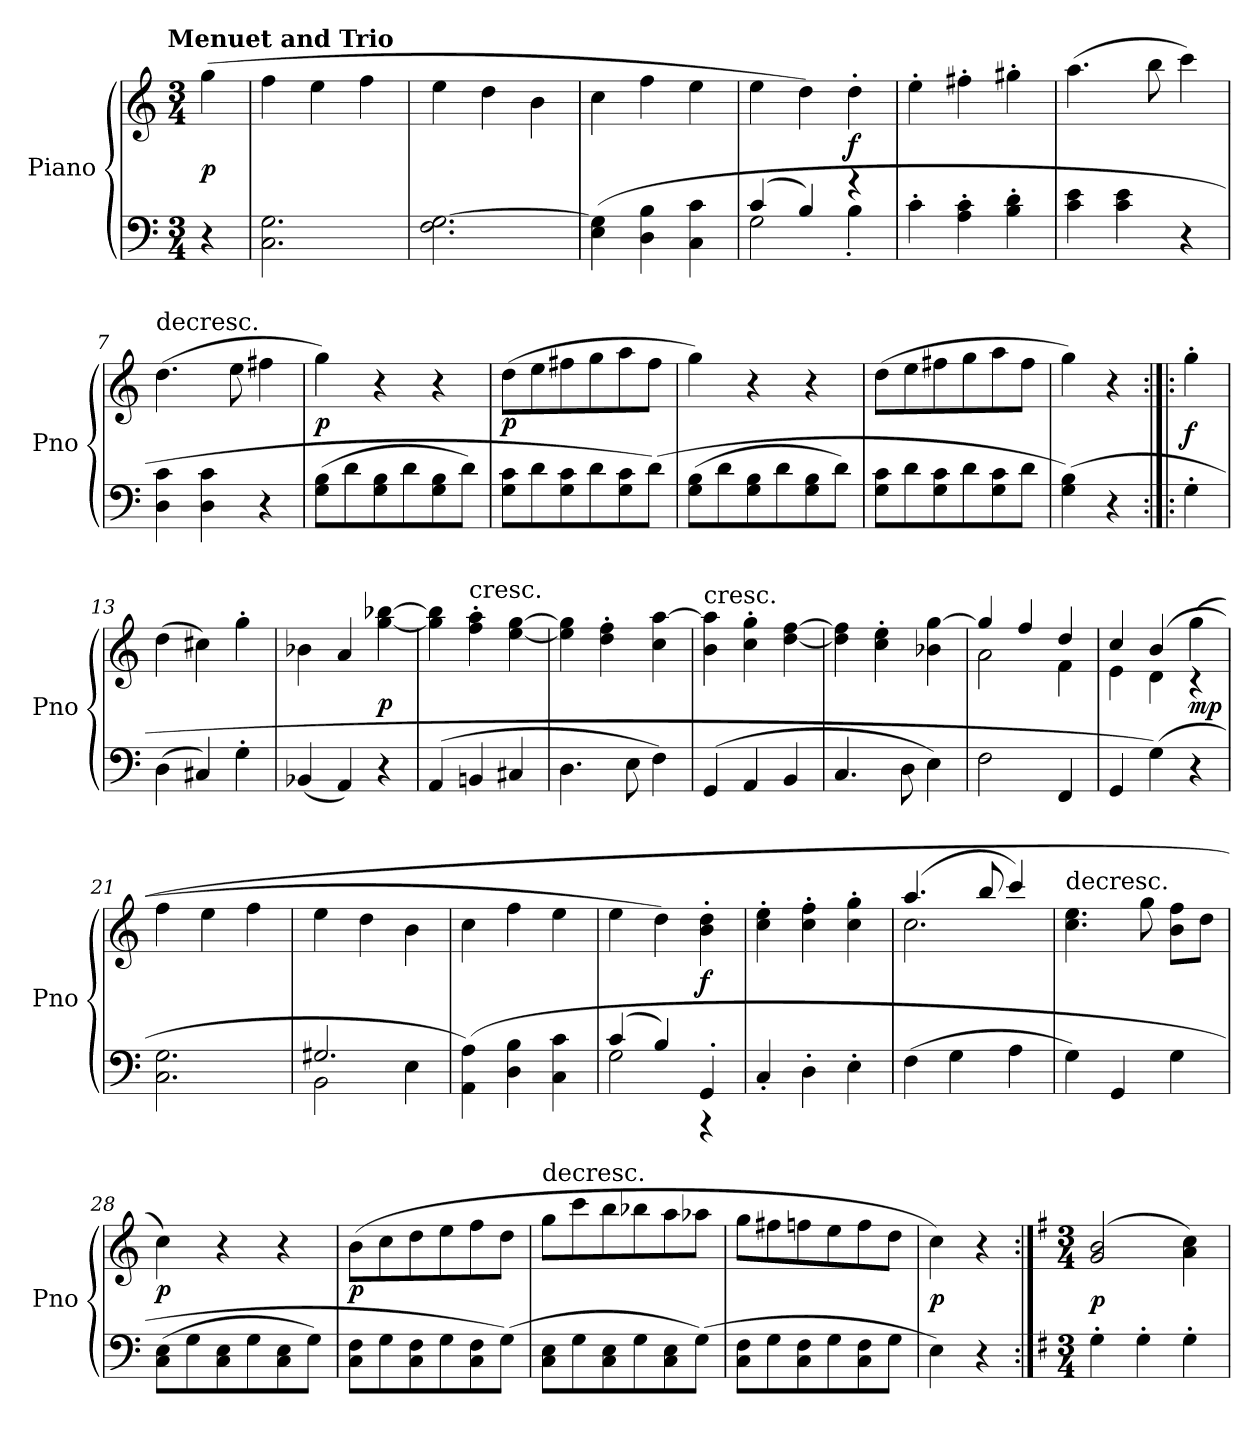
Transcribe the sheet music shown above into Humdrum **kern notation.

**kern	**kern	**dynam
*part1	*part1	*part1
*staff2	*staff1	*staff1/2
*I"Piano	*	*
*I'Pno	*	*
*clefF4	*clefG2	*
*k[]	*k[]	*
*C:	*C:	*
!!LO:TX:omd:t=Menuet and Trio
*M3/4	*M3/4	*
*MM116	*MM116	*
=	=	=
4r	(4gg\	p
=1	=1	=1
2.C\ 2.G\	4ff\	.
.	4ee\	.
.	4ff\	.
=2	=2	=2
2.F\ [2.G\	4ee\	.
.	4dd\	.
.	4b\	.
=3	=3	=3
(4E\ 4G]\	4cc\	.
4D\ 4B\	4ff\	.
4C\ 4c\	4ee\	.
=4	=4	=4
*^	*	*
(4c/	2G\	4ee\	.
4B/)	.	4dd\)	.
4r	4B'\	4dd'\	f
*v	*v	*	*
=5	=5	=5
4c'\	4ee'\	.
4A'\ 4c'\	4ff#X'\	.
4B'\ 4d'\	4gg#X'\	.
=6	=6	=6
4c\ 4e\	(4.aa\	.
4c\ 4e\	.	.
.	8bb\	.
4r	4ccc\)	.
=7	=7	=7
!	!LO:TX:t=decresc.	!
4D\ 4c\	(4.dd\	.
4D\ 4c\	.	.
.	8ee\	.
4r	4ff#X\	.
=8	=8	=8
(8G\ 8B\L	4gg\)	p
8d\	.	.
8G\ 8B\	4r	.
8d\	.	.
8G\ 8B\	4r	.
8d\J)	.	.
=9	=9	=9
8G\ 8c\L	(8dd\L	p
8d\	8ee\	.
8G\ 8c\	8ff#X\	.
8d\	8gg\	.
8G\ 8c\	8aa\	.
(8d\J)	8ff#\J	.
=10	=10	=10
(8G\ 8B\L	4gg\)	.
8d\	.	.
8G\ 8B\	4r	.
8d\	.	.
8G\ 8B\	4r	.
8d\J)	.	.
=11	=11	=11
8G\ 8c\L	(8dd\L	.
8d\	8ee\	.
8G\ 8c\	8ff#X\	.
8d\	8gg\	.
8G\ 8c\	8aa\	.
8d\J	8ff#\J	.
=12	=12	=12
(4G\ 4B\)	4gg\)	.
4r	4r	.
=:|!|:	=:|!|:	=:|!|:
4G'\	4gg'\	f
=13	=13	=13
(4D\	(4dd\	.
4C#X/)	4cc#X\)	.
4G'\	4gg'\	.
=14	=14	=14
(4BB-X/	4b-X\	.
4AA/)	4a/	.
4r	[4gg\ [4bb-X\	p
=15	=15	=15
(4AA/	4gg]\ 4bb-]\	.
!	!LO:TX:t=cresc.	!
4BBn/	4ff'\ 4aa'\	.
4C#X/	[4ee\ [4gg\	.
=16	=16	=16
4.D\	4ee]\ 4gg]\	.
.	4dd'\ 4ff'\	.
8E\	.	.
4F\)	4cc\ [4aa\	.
=17	=17	=17
!	!LO:TX:t=cresc.	!
(4GG/	4b\ 4aa]\	.
4AA/	4cc'\ 4gg'\	.
4BB/	[4dd\ [4ff\	.
=18	=18	=18
4.C/	4dd]\ 4ff]\	.
.	4cc'\ 4ee'\	.
8D\	.	.
4E\)	4b-X\ [4gg\	.
=19	=19	=19
*	*^	*
2F\	4gg/]	2a\	.
.	4ff/	.	.
4FF/	4dd/	4f\	.
=20	=20	=20	=20
4GG/	4cc/	4e\	.
(4G\)	(4b/	4d\	.
4r	(4gg\	4r	mp
*	*v	*v	*
=21	=21	=21
2.C\ 2.G\	4ff\	.
.	4ee\	.
.	4ff\	.
=22	=22	=22
*^	*	*
2.G#X/	2BB\	4ee\	.
.	.	4dd\	.
.	4E\	4b\	.
*v	*v	*	*
=23	=23	=23
(4AA\ 4A\)	4cc\	.
4D\ 4B\	4ff\	.
4C\ 4c\	4ee\	.
=24	=24	=24
*^	*	*
(4c/	2G\	4ee\	.
4B/)	.	4dd\)	.
4GG'/	4r	4b'\ 4dd'\	f
*v	*v	*	*
=25	=25	=25
4C'/	4cc'\ 4ee'\	.
4D'\	4cc'\ 4ff'\	.
4E'\	4cc'\ 4gg'\	.
=26	=26	=26
*	*^	*
(4F\	(4.aa/	2.cc\	.
4G\	.	.	.
.	8bb/	.	.
4A\	4ccc/)	.	.
*	*v	*v	*
=27	=27	=27
!	!LO:TX:t=decresc.	!
4G\)	4.cc\ 4.ee\	.
4GG/	.	.
.	8gg\	.
4G\	8b\ 8ff\L	.
.	8dd\J	.
=28	=28	=28
(8C\ 8E\L	4cc\)	p
8G\	.	.
8C\ 8E\	4r	.
8G\	.	.
8C\ 8E\	4r	.
8G\J)	.	.
=29	=29	=29
8C\ 8F\L	(8b\L	p
8G\	8cc\	.
8C\ 8F\	8dd\	.
8G\	8ee\	.
8C\ 8F\	8ff\	.
(8G\J)	8dd\J	.
=30	=30	=30
!	!LO:TX:t=decresc.	!
8C\ 8E\L	8gg\L	.
8G\	8ccc\	.
8C\ 8E\	8bb\	.
8G\	8bb-X\	.
8C\ 8E\	8aa\	.
(8G\J)	8aa-X\J	.
=31	=31	=31
8C\ 8F\L	8gg\L	.
8G\	8ff#X\	.
8C\ 8F\	8ffn\	.
8G\	8ee\	.
8C\ 8F\	8ff\	.
8G\J	8dd\J	.
=32	=32	=32
4E\)	4cc\)	p
4r	4r	.
=33:|!	=33:|!	=33:|!
*k[f#]	*k[f#]	*
*G:	*G:	*
*M3/4	*M3/4	*
4G'\	(2g/ 2b/	p
4G'\	.	.
4G'\	4a\ 4cc\)	.
=	=	=
*-	*-	*-
